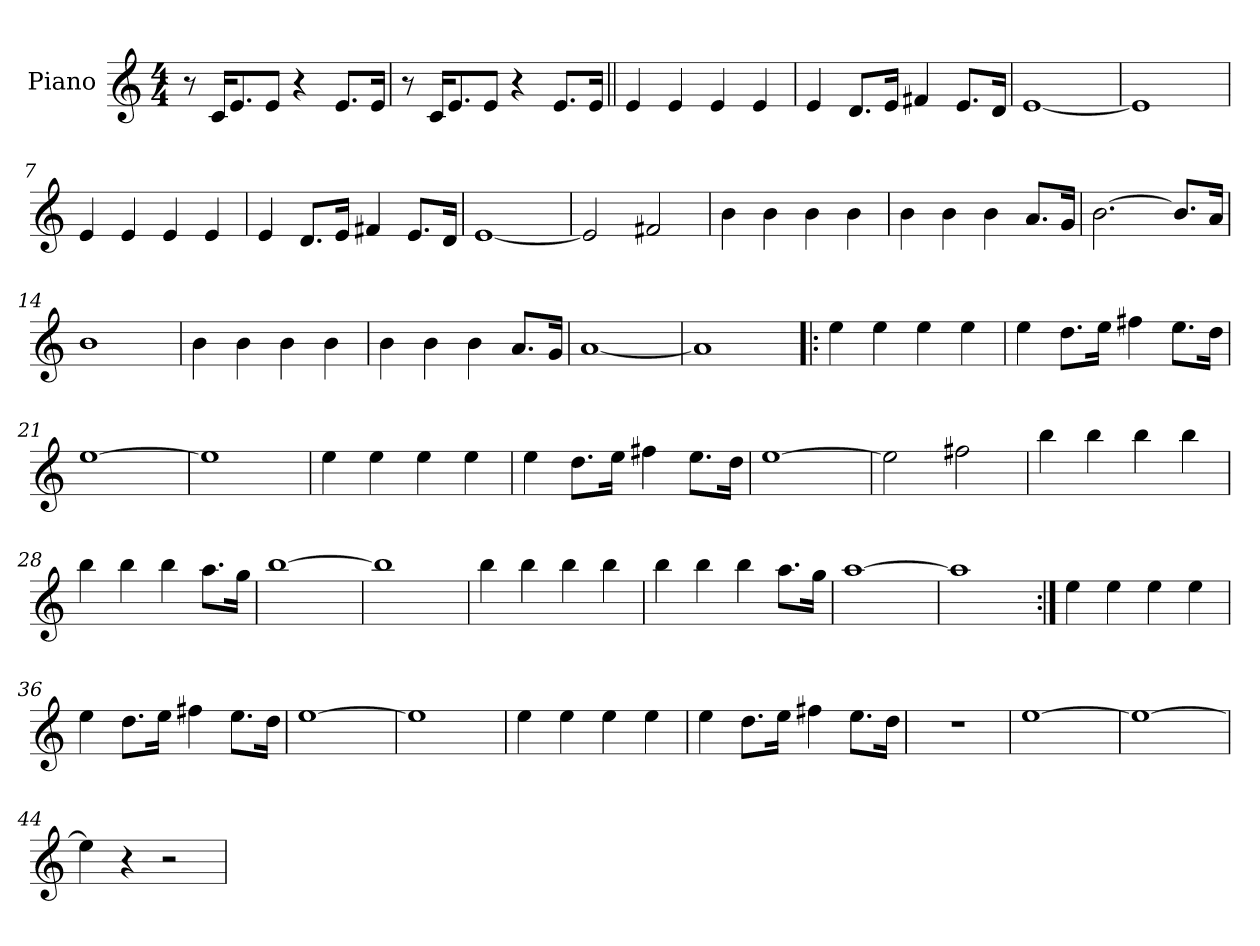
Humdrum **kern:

**kern
*part1
*staff1
*I"Piano
*I'Pno.
*clefG2
*k[]
*C:
*M4/4
=1
8r
16c/KL
8.e/
8e/J
4r
8.e/L
16e/Jk
=2
8r
16c/KL
8.e/
8e/J
4r
8.e/L
16e/Jk
=3||
4e/
4e/
4e/
4e/
=4
4e/
8.d/L
16e/Jk
4f#X/
8.e/L
16d/Jk
=5
[1e
=6
1e]
!!LO:LB:g=z
=7
4e/
4e/
4e/
4e/
=8
4e/
8.d/L
16e/Jk
4f#X/
8.e/L
16d/Jk
=9
[1e
=10
2e/]
2f#X/
=11
4b\
4b\
4b\
4b\
=12
4b\
4b\
4b\
8.a/L
16g/Jk
!!LO:LB:g=z
=13
[2.b\
8.b/L]
16a/Jk
=14
1b
=15
4b\
4b\
4b\
4b\
=16
4b\
4b\
4b\
8.a/L
16g/Jk
=17
[1a
=18
1a]
!!LO:LB:g=z
=19!|:
4ee\
4ee\
4ee\
4ee\
=20
4ee\
8.dd\L
16ee\Jk
4ff#X\
8.ee\L
16dd\Jk
=21
[1ee
=22
1ee]
=23
4ee\
4ee\
4ee\
4ee\
=24
4ee\
8.dd\L
16ee\Jk
4ff#X\
8.ee\L
16dd\Jk
!!LO:LB:g=z
=25
[1ee
=26
2ee\]
2ff#X\
=27
4bb\
4bb\
4bb\
4bb\
=28
4bb\
4bb\
4bb\
8.aa\L
16gg\Jk
=29
[1bb
=30
1bb]
!!LO:LB:g=z
=31
4bb\
4bb\
4bb\
4bb\
=32
4bb\
4bb\
4bb\
8.aa\L
16gg\Jk
=33
[1aa
=34
1aa]
=35:|!
4ee\
4ee\
4ee\
4ee\
=36
4ee\
8.dd\L
16ee\Jk
4ff#X\
8.ee\L
16dd\Jk
!!LO:LB:g=z
=37
[1ee
=38
1ee]
=39
4ee\
4ee\
4ee\
4ee\
=40
4ee\
8.dd\L
16ee\Jk
4ff#X\
8.ee\L
16dd\Jk
=41
1r
=42
[1ee
=43
1ee_
=44
4ee\]
4r
2r
=
*-
